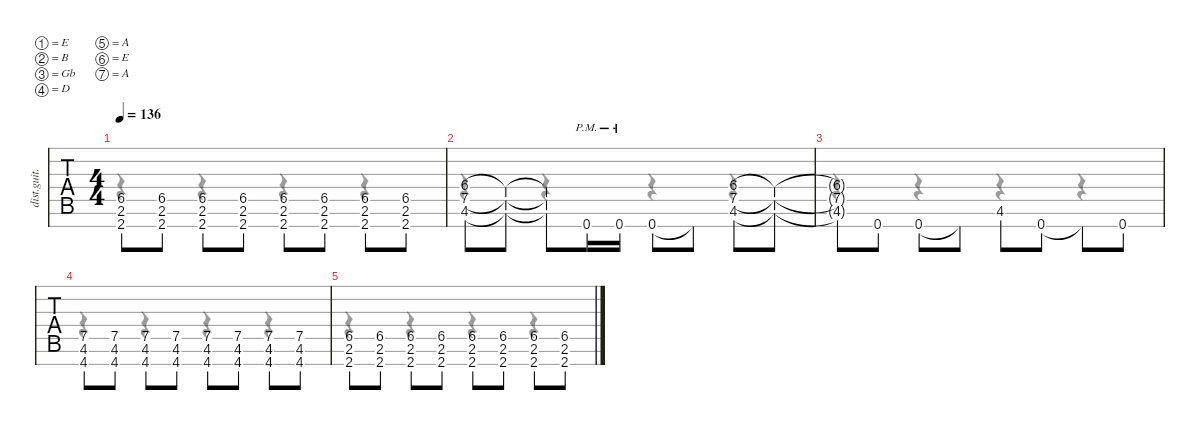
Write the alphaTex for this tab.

\defaultSystemsLayout 4
\hideDynamics
\bracketExtendMode nobrackets
\track ("Rhythm Guitar 2" "dist.guit.") {instrument distortionguitar}
\staff {tabs}
\tuning (E4 B3 Gb3 D3 A2 E2 A1)
\voice
\ts (4 4)
\tempo 136
\clef g2
\ks c
(6.5{acc #} 2.6{acc #} 2.7).8{dy f beam Up} (6.5{acc #} 2.6{acc #} 2.7).8{beam Up} (6.5{acc #} 2.6{acc #} 2.7).8{beam Up} (6.5{acc #} 2.6{acc #} 2.7).8{beam Up} (6.5{acc #} 2.6{acc #} 2.7).8{beam Up} (6.5{acc #} 2.6{acc #} 2.7).8{beam Up} (6.5{acc #} 2.6{acc #} 2.7).8{beam Up} (6.5{acc #} 2.6{acc #} 2.7).8{beam Up} |
(6.4{acc #} 7.5 4.6{acc #}).8{beam Up} (6.4{t acc #} 7.5{t} 4.6{t acc #}).8{beam Up} (6.4{t acc #} 7.5{t} 4.6{t acc #}).8{beam Up} 0.7{pm}.16{beam Up} 0.7{pm}.16{beam Up} 0.7.8{beam Up} 0.7{t}.8{beam Up} (6.4{acc #} 7.5 4.6{acc #}).8{beam Up} (6.4{t acc #} 7.5{t} 4.6{t acc #}).8{beam Up} |
(6.4{t acc #} 7.5{t} 4.6{t acc #}).8{beam Up} 0.7.8{beam Up} 0.7.8{beam Up} 0.7{t}.8{beam Up} 4.6{acc #}.8{beam Up} 0.7.8{beam Up} 0.7{t}.8{beam Up} 0.7.8{beam Up} |
(7.5 4.6{acc #} 4.7{acc #}).8{beam Up} (7.5 4.6{acc #} 4.7{acc #}).8{beam Up} (7.5 4.6{acc #} 4.7{acc #}).8{beam Up} (7.5 4.6{acc #} 4.7{acc #}).8{beam Up} (7.5 4.6{acc #} 4.7{acc #}).8{beam Up} (7.5 4.6{acc #} 4.7{acc #}).8{beam Up} (7.5 4.6{acc #} 4.7{acc #}).8{beam Up} (7.5 4.6{acc #} 4.7{acc #}).8{beam Up} |
(6.5{acc #} 2.6{acc #} 2.7).8{beam Up} (6.5{acc #} 2.6{acc #} 2.7).8{beam Up} (6.5{acc #} 2.6{acc #} 2.7).8{beam Up} (6.5{acc #} 2.6{acc #} 2.7).8{beam Up} (6.5{acc #} 2.6{acc #} 2.7).8{beam Up} (6.5{acc #} 2.6{acc #} 2.7).8{beam Up} (6.5{acc #} 2.6{acc #} 2.7).8{beam Up} (6.5{acc #} 2.6{acc #} 2.7).8{beam Up}
\voice
\clef g2
\ottava regular
\simile none
\ks c
r.4{dy mf beam Down} r.4{beam Down} r.4{beam Down} r.4{beam Down} |
r.4{beam Down} r.4{beam Down} r.4{beam Down} r.4{beam Down} |
r.4{beam Down} r.4{beam Down} r.4{beam Down} r.4{beam Down} |
r.4{beam Down} r.4{beam Down} r.4{beam Down} r.4{beam Down} |
r.4{beam Down} r.4{beam Down} r.4{beam Down} r.4{beam Down}
